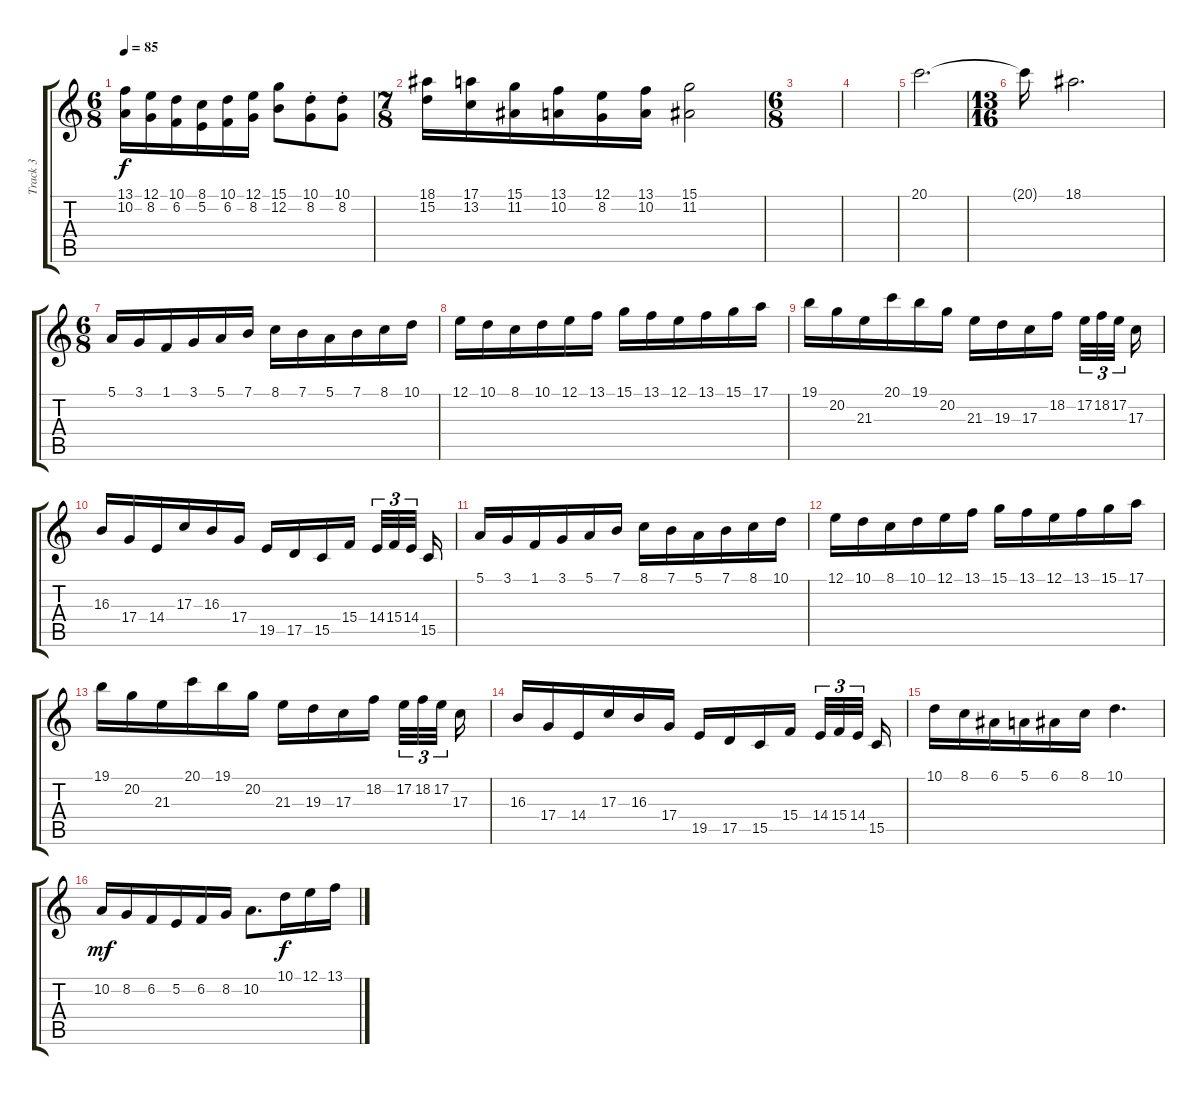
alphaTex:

\track ("Track 3" "Track 3") {instrument stringensemble1}
\staff {score tabs}
\tuning (E4 B3 G3 D3 A2 E2) {hide}
\ts (6 8)
\tempo 85
\clef g2
\ks c
(13.1 10.2).16{dy f} (12.1 8.2).16 (10.1 6.2).16 (8.1 5.2).16 (10.1 6.2).16 (12.1 8.2).16 (15.1 12.2).8 (10.1{st} 8.2{st}).8 (10.1{st} 8.2{st}).8 |
\ts (7 8)
(18.1 15.2).16 (17.1 13.2).16 (15.1 11.2).16 (13.1 10.2).16 (12.1 8.2).16 (13.1 10.2).16 (15.1 11.2).2 |
\ts (6 8)
|
|
20.1.2{d volume 13} |
\ts (13 16)
20.1{t}.16 18.1.2{d} |
\ts (6 8)
5.1.16 3.1.16 1.1.16 3.1.16 5.1.16 7.1.16 8.1.16 7.1.16 5.1.16 7.1.16 8.1.16 10.1.16 |
12.1.16 10.1.16 8.1.16 10.1.16 12.1.16 13.1.16 15.1.16 13.1.16 12.1.16 13.1.16 15.1.16 17.1.16 |
19.1.16 20.2.16 21.3.16 20.1.16 19.1.16 20.2.16 21.3.16 19.3.16 17.3.16 18.2.16{beam splitsecondary} 17.2.32{tu (3 2)} 18.2.32{tu (3 2)} 17.2.32{tu (3 2) beam splitsecondary} 17.3.16 |
16.3.16 17.4.16 14.4.16 17.3.16 16.3.16 17.4.16 19.5.16 17.5.16 15.5.16 15.4.16{beam splitsecondary} 14.4.32{tu (3 2)} 15.4.32{tu (3 2)} 14.4.32{tu (3 2) beam splitsecondary} 15.5.16 |
5.1.16 3.1.16 1.1.16 3.1.16 5.1.16 7.1.16 8.1.16 7.1.16 5.1.16 7.1.16 8.1.16 10.1.16 |
12.1.16 10.1.16 8.1.16 10.1.16 12.1.16 13.1.16 15.1.16 13.1.16 12.1.16 13.1.16 15.1.16 17.1.16 |
19.1.16 20.2.16 21.3.16 20.1.16 19.1.16 20.2.16 21.3.16 19.3.16 17.3.16 18.2.16{beam splitsecondary} 17.2.32{tu (3 2)} 18.2.32{tu (3 2)} 17.2.32{tu (3 2) beam splitsecondary} 17.3.16 |
16.3.16 17.4.16 14.4.16 17.3.16 16.3.16 17.4.16 19.5.16 17.5.16 15.5.16 15.4.16{beam splitsecondary} 14.4.32{tu (3 2)} 15.4.32{tu (3 2)} 14.4.32{tu (3 2) beam splitsecondary} 15.5.16 |
10.1.16 8.1.16 6.1.16 5.1.16 6.1.16 8.1.16 10.1.4{d} |
10.2.16{dy mf} 8.2.16 6.2.16 5.2.16 6.2.16 8.2.16 10.2.8{d} 10.1.16{dy f} 12.1.16 13.1.16
